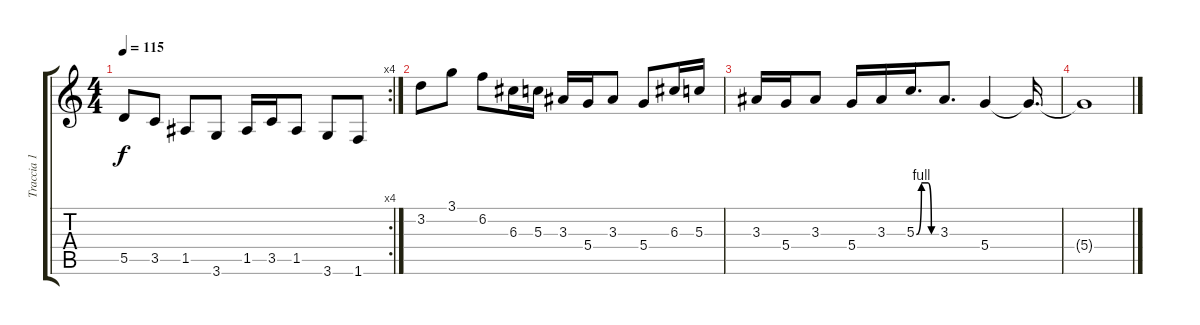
\track ("Traccia 1" "Traccia 1") {instrument overdrivenguitar}
\staff {score tabs}
\tuning (E4 B3 G3 D3 A2 E2) {hide}
\rc 4
\ts (4 4)
\tempo 115
\clef g2
\ks c
5.5.8{dy f} 3.5.8 1.5.8 3.6.8 1.5.16 3.5.16 1.5.8 3.6.8 1.6.8 |
3.2.8 3.1.8 6.2.8 6.3.16 5.3.16 3.3.16 5.4.16 3.3.8 5.4.8 6.3.16 5.3.16 |
3.3.16 5.4.16 3.3.8 5.4.16 3.3.16 5.3{be (custom 0 0 15 4 35 4 45 0 60 0)}.16{d} 3.3.8{d} 5.4.4 5.4{t}.16{d} |
5.4{t}.1
